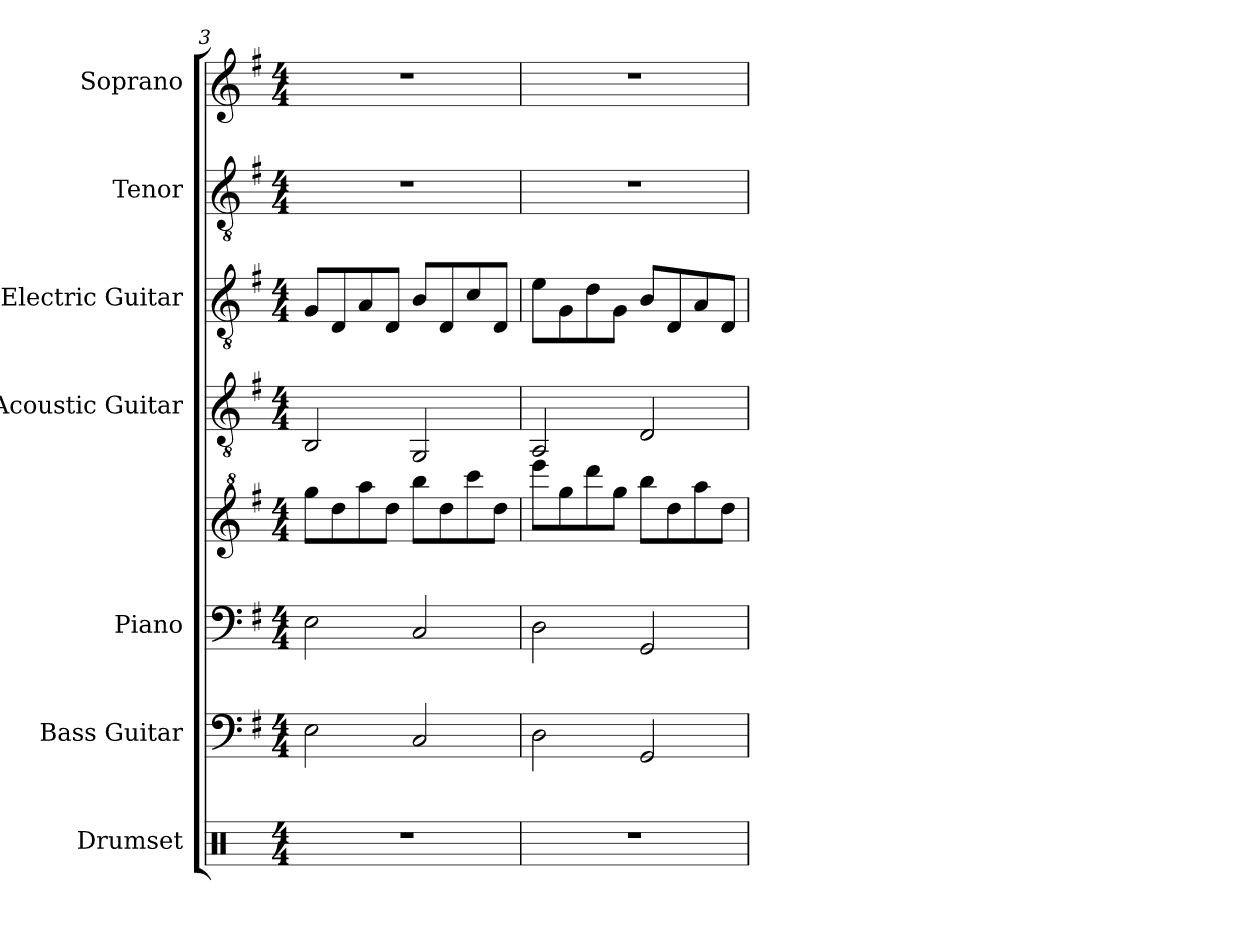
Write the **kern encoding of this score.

**kern	**kern	**kern	**kern	**kern	**kern	**kern	**kern
*part7	*part6	*part5	*part5	*part4	*part3	*part2	*part1
*staff8	*staff7	*staff6	*staff5	*staff4	*staff3	*staff2	*staff1
*I"Drumset	*I"Bass Guitar	*I"Piano	*	*I"Acoustic Guitar	*I"Electric Guitar	*I"Tenor	*I"Soprano
*I'Drs.	*I'B. Guit.	*I'Pno.	*	*I'Guit.	*I'El. Guit.	*I'T.	*I'S.
*clefX	*clefF4	*clefF4	*clefG^2	*clefGv2	*clefGv2	*clefGv2	*clefG2
*	*ITrd7c12	*	*	*	*	*	*
*k[]	*k[f#]	*k[f#]	*k[f#]	*k[f#]	*k[f#]	*k[f#]	*k[f#]
*M4/4	*M4/4	*M4/4	*M4/4	*M4/4	*M4/4	*M4/4	*M4/4
=3	=3	=3	=3	=3	=3	=3	=3
1r	2EE\	2E\	8ggg\L	2BB/	8G/L	1r	1r
.	.	.	8ddd\	.	8D/	.	.
.	.	.	8aaa\	.	8A/	.	.
.	.	.	8ddd\J	.	8D/J	.	.
.	2CC/	2C/	8bbb\L	2GG/	8B/L	.	.
.	.	.	8ddd\	.	8D/	.	.
.	.	.	8cccc\	.	8c/	.	.
.	.	.	8ddd\J	.	8D/J	.	.
!!LO:PB:g=z
=4	=4	=4	=4	=4	=4	=4	=4
1r	2DD\	2D\	8eeee\L	2AA/	8e\L	1r	1r
.	.	.	8ggg\	.	8G\	.	.
.	.	.	8dddd\	.	8d\	.	.
.	.	.	8ggg\J	.	8G\J	.	.
.	2GGG/	2GG/	8bbb\L	2D/	8B/L	.	.
.	.	.	8ddd\	.	8D/	.	.
.	.	.	8aaa\	.	8A/	.	.
.	.	.	8ddd\J	.	8D/J	.	.
=	=	=	=	=	=	=	=
*-	*-	*-	*-	*-	*-	*-	*-
